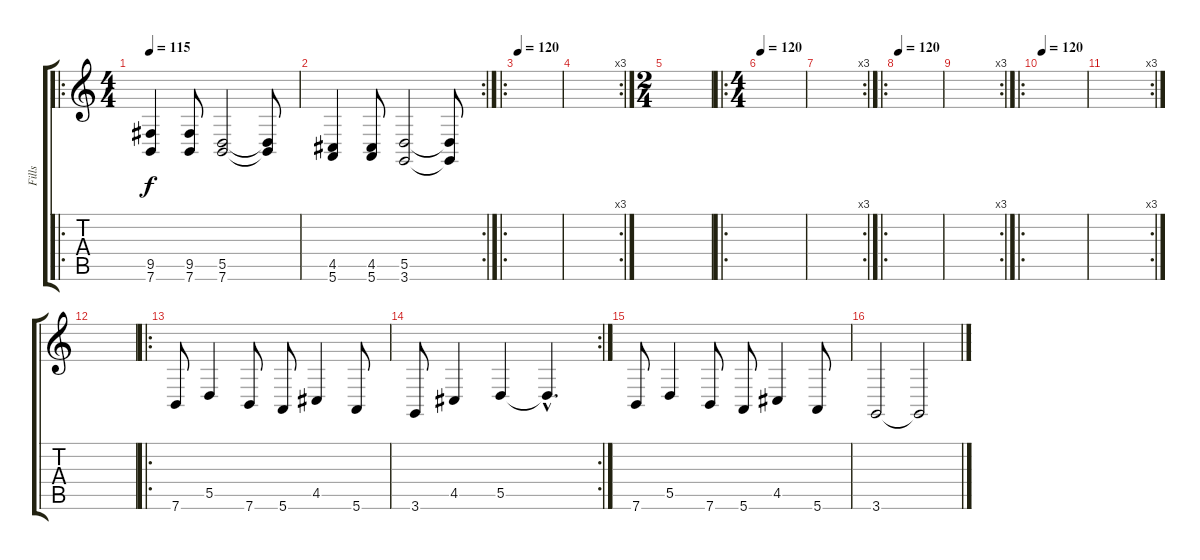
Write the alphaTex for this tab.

\track ("Fills" "Fills") {instrument stringensemble1}
\staff {score tabs}
\tuning (E4 B3 G3 D3 A2 E2) {hide}
\ro
\ts (4 4)
\tempo 115
\clef g2
\ks c
(9.5 7.6).4{dy f} (9.5 7.6).8 (5.5 7.6).2 (5.5{t} 7.6{t}).8 |
\rc 2
(4.5 5.6).4 (4.5 5.6).8 (5.5 3.6).2 (5.5{t} 3.6{t}).8 |
\ro
\tempo 120
|
\rc 3
|
\ts (2 4)
|
\ro
\ts (4 4)
\tempo 120
|
\rc 3
|
\ro
\tempo 120
|
\rc 3
|
\ro
\tempo 120
|
\rc 3
|
|
\ro
7.6.8{volume 16} 5.5.4 7.6.8 5.6.8 4.5.4 5.6.8 |
\rc 2
3.6.8 4.5.4 5.5.4 5.5{hac t}.4{d} |
7.6.8 5.5.4 7.6.8 5.6.8 4.5.4 5.6.8 |
3.6.2 3.6{t}.2
